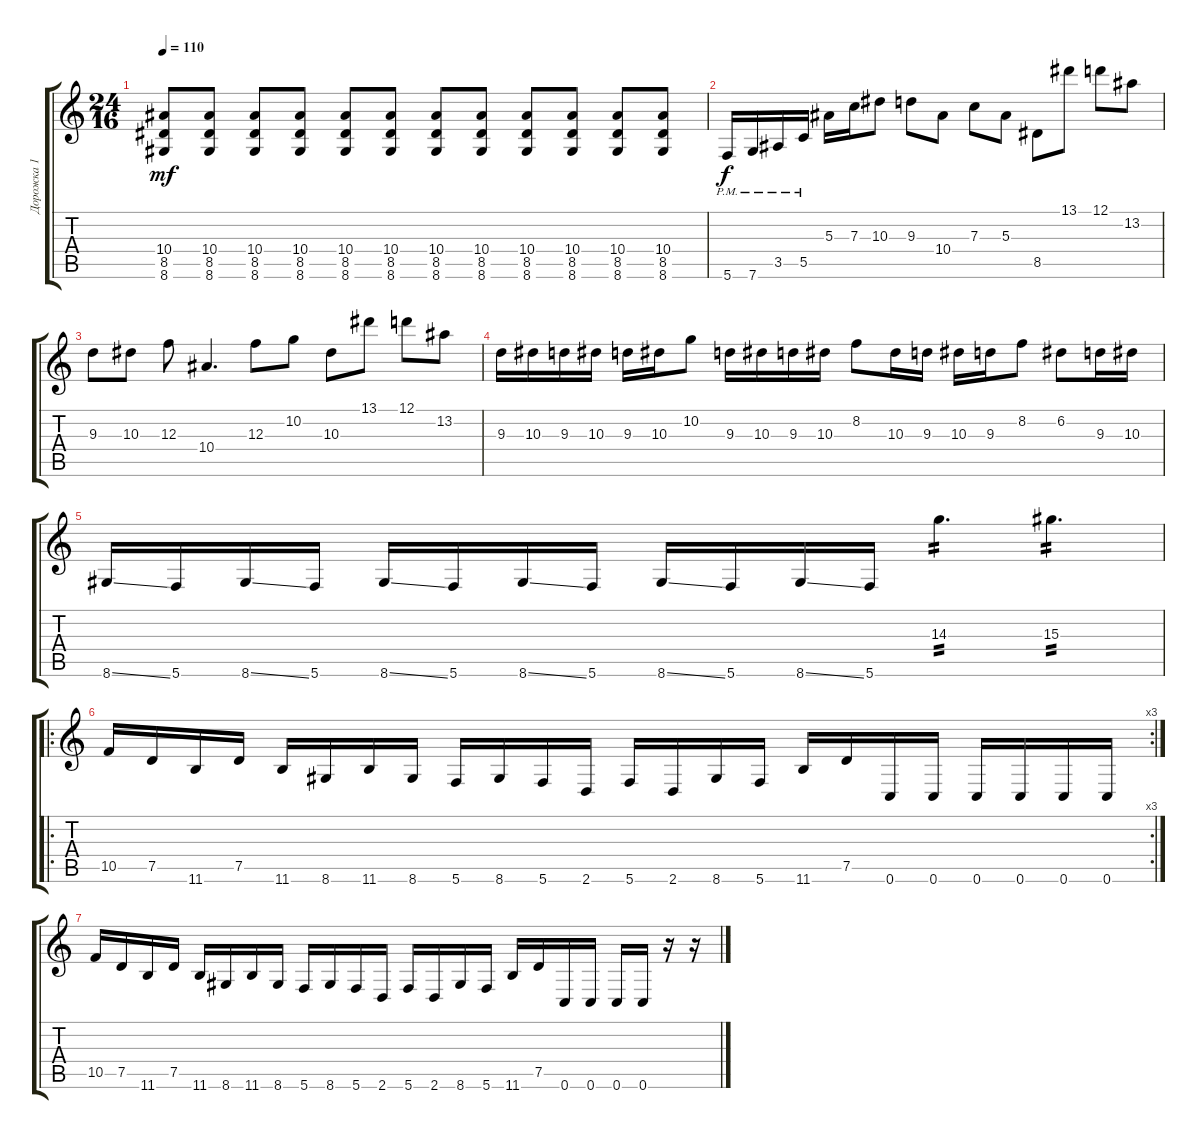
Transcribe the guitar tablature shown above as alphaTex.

\track ("Дорожка 1" "Дорожка 1") {instrument overdrivenguitar}
\staff {score tabs}
\tuning (D4 A3 F3 C3 G2 C2) {hide}
\ts (24 16)
\tempo 110
\clef g2
\ks c
(10.4 8.5 8.6).8{dy mf} (10.4 8.5 8.6).8 (10.4 8.5 8.6).8 (10.4 8.5 8.6).8 (10.4 8.5 8.6).8 (10.4 8.5 8.6).8 (10.4 8.5 8.6).8 (10.4 8.5 8.6).8 (10.4 8.5 8.6).8 (10.4 8.5 8.6).8 (10.4 8.5 8.6).8 (10.4 8.5 8.6).8 |
5.6{pm}.16{dy f balance 8} 7.6{pm}.16 3.5{pm}.16 5.5{pm}.16 5.3.16 7.3.16 10.3.8 9.3.8 10.4.8 7.3.8 5.3.8 8.5.8 13.1.8 12.1.8 13.2.8 |
9.3.8 10.3.8 12.3.8 10.4.4{d} 12.3.8 10.2.8 10.3.8 13.1.8 12.1.8 13.2.8 |
9.3.16 10.3.16 9.3.16 10.3.16 9.3.16 10.3.16 10.2.8 9.3.16 10.3.16 9.3.16 10.3.16 8.2.8 10.3.16 9.3.16 10.3.16 9.3.16 8.2.8 6.2.8 9.3.16 10.3.16 |
8.6{ss}.16 5.6.16 8.6{ss}.16 5.6.16 8.6{ss}.16 5.6.16 8.6{ss}.16 5.6.16 8.6{ss}.16 5.6.16 8.6{ss}.16 5.6.16 14.3.4{d tp 2} 15.3.4{d tp 2} |
\ro
\rc 3
10.5.16 7.5.16 11.6.16 7.5.16 11.6.16 8.6.16 11.6.16 8.6.16 5.6.16 8.6.16 5.6.16 2.6.16 5.6.16 2.6.16 8.6.16 5.6.16 11.6.16 7.5.16 0.6.16 0.6.16 0.6.16 0.6.16 0.6.16 0.6.16 |
10.5.16 7.5.16 11.6.16 7.5.16 11.6.16 8.6.16 11.6.16 8.6.16 5.6.16 8.6.16 5.6.16 2.6.16 5.6.16 2.6.16 8.6.16 5.6.16 11.6.16 7.5.16 0.6.16 0.6.16 0.6.16 0.6.16 r.16 r.16
